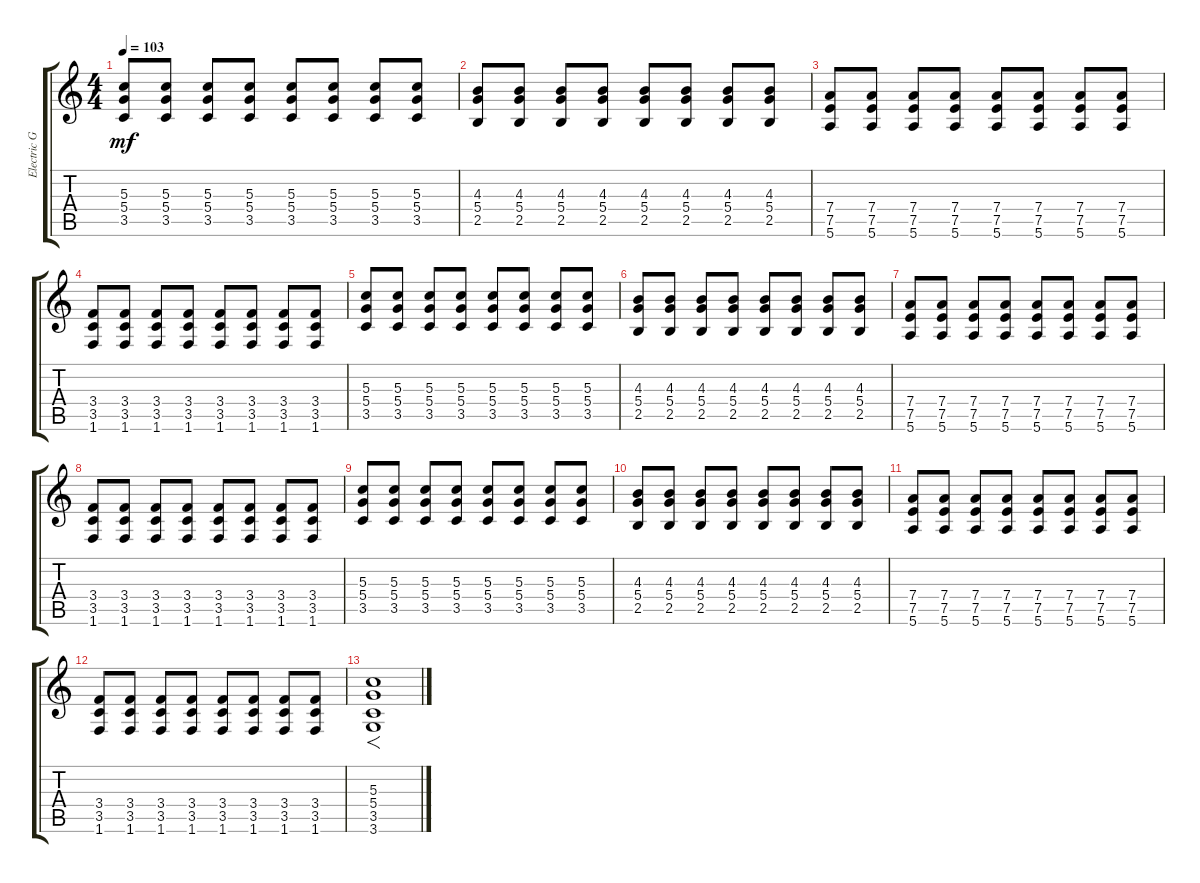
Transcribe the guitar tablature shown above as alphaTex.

\track ("Electric Guitar" "Electric G") {instrument distortionguitar}
\staff {score tabs}
\tuning (E4 B3 G3 D3 A2 E2) {hide}
\ts (4 4)
\tempo 103
\clef g2
\ks c
(5.3 5.4 3.5).8{dy mf} (5.3 5.4 3.5).8 (5.3 5.4 3.5).8 (5.3 5.4 3.5).8 (5.3 5.4 3.5).8 (5.3 5.4 3.5).8 (5.3 5.4 3.5).8 (5.3 5.4 3.5).8 |
(4.3 5.4 2.5).8 (4.3 5.4 2.5).8 (4.3 5.4 2.5).8 (4.3 5.4 2.5).8 (4.3 5.4 2.5).8 (4.3 5.4 2.5).8 (4.3 5.4 2.5).8 (4.3 5.4 2.5).8 |
(7.4 7.5 5.6).8 (7.4 7.5 5.6).8 (7.4 7.5 5.6).8 (7.4 7.5 5.6).8 (7.4 7.5 5.6).8 (7.4 7.5 5.6).8 (7.4 7.5 5.6).8 (7.4 7.5 5.6).8 |
(3.4 3.5 1.6).8 (3.4 3.5 1.6).8 (3.4 3.5 1.6).8 (3.4 3.5 1.6).8 (3.4 3.5 1.6).8 (3.4 3.5 1.6).8 (3.4 3.5 1.6).8 (3.4 3.5 1.6).8 |
(5.3 5.4 3.5).8 (5.3 5.4 3.5).8 (5.3 5.4 3.5).8 (5.3 5.4 3.5).8 (5.3 5.4 3.5).8 (5.3 5.4 3.5).8 (5.3 5.4 3.5).8 (5.3 5.4 3.5).8 |
(4.3 5.4 2.5).8 (4.3 5.4 2.5).8 (4.3 5.4 2.5).8 (4.3 5.4 2.5).8 (4.3 5.4 2.5).8 (4.3 5.4 2.5).8 (4.3 5.4 2.5).8 (4.3 5.4 2.5).8 |
(7.4 7.5 5.6).8 (7.4 7.5 5.6).8 (7.4 7.5 5.6).8 (7.4 7.5 5.6).8 (7.4 7.5 5.6).8 (7.4 7.5 5.6).8 (7.4 7.5 5.6).8 (7.4 7.5 5.6).8 |
(3.4 3.5 1.6).8 (3.4 3.5 1.6).8 (3.4 3.5 1.6).8 (3.4 3.5 1.6).8 (3.4 3.5 1.6).8 (3.4 3.5 1.6).8 (3.4 3.5 1.6).8 (3.4 3.5 1.6).8 |
(5.3 5.4 3.5).8 (5.3 5.4 3.5).8 (5.3 5.4 3.5).8 (5.3 5.4 3.5).8 (5.3 5.4 3.5).8 (5.3 5.4 3.5).8 (5.3 5.4 3.5).8 (5.3 5.4 3.5).8 |
(4.3 5.4 2.5).8 (4.3 5.4 2.5).8 (4.3 5.4 2.5).8 (4.3 5.4 2.5).8 (4.3 5.4 2.5).8 (4.3 5.4 2.5).8 (4.3 5.4 2.5).8 (4.3 5.4 2.5).8 |
(7.4 7.5 5.6).8 (7.4 7.5 5.6).8 (7.4 7.5 5.6).8 (7.4 7.5 5.6).8 (7.4 7.5 5.6).8 (7.4 7.5 5.6).8 (7.4 7.5 5.6).8 (7.4 7.5 5.6).8 |
(3.4 3.5 1.6).8 (3.4 3.5 1.6).8 (3.4 3.5 1.6).8 (3.4 3.5 1.6).8 (3.4 3.5 1.6).8 (3.4 3.5 1.6).8 (3.4 3.5 1.6).8 (3.4 3.5 1.6).8 |
(5.3 5.4 3.5 3.6).1{f}
